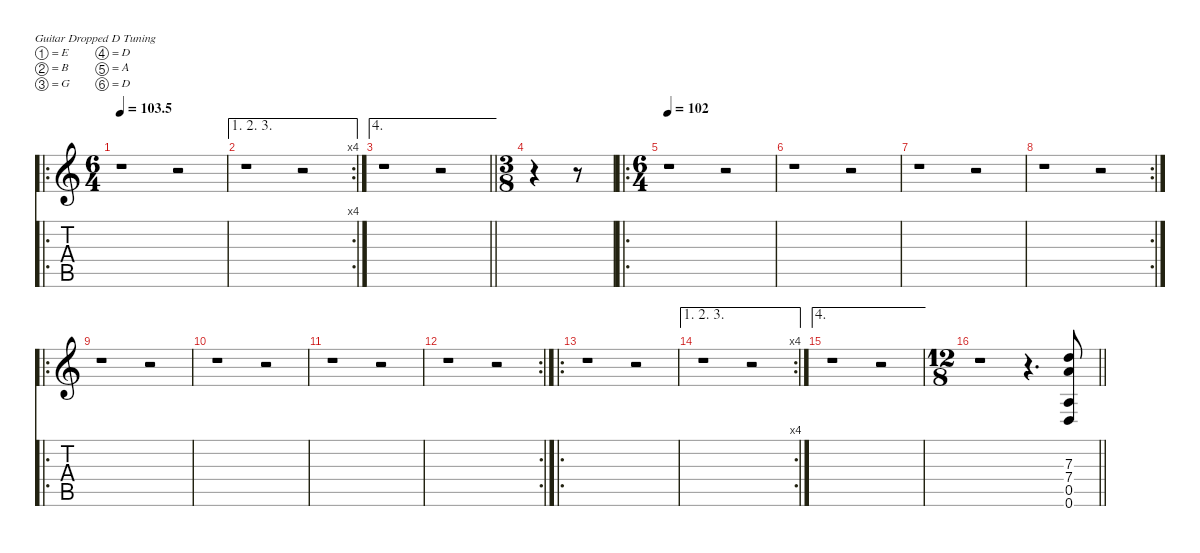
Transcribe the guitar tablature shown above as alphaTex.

\defaultSystemsLayout 4
\hideDynamics
\bracketExtendMode nobrackets
\singleTrackTrackNamePolicy hidden
\multiTrackTrackNamePolicy hidden
\firstSystemTrackNameMode fullname
\otherSystemsTrackNameOrientation horizontal
\track ("Acoustic 1" "el.guit.") {instrument electricguitarclean}
\staff {score tabs}
\tuning (E4 B3 G3 D3 A2 D2)
\ro
\ts (6 4)
\beaming (8 3 3 3 3)
\tempo
103.5
\accidentals auto
\clef g2
\ottava regular
\simile none
\ks aminor
r.1{dy f instrument electricguitarclean beam Down} r.2{beam Down} |
\ae (1 2 3)
\rc 4
r.1{beam Down} r.2{beam Down} |
\ae 4
\barLineRight lightlight
r.1{beam Down} r.2{beam Down} |
\ts (3 8)
\beaming (8 3 3 3 3)
r.4{beam Down} r.8{beam Down} |
\ro
\ts (6 4)
\beaming (8 3 3 3 3)
\tempo 102
r.1{beam Down} r.2{beam Down} |
r.1{beam Down} r.2{beam Down} |
r.1{beam Down} r.2{beam Down} |
\rc 2
r.1{beam Down} r.2{beam Down} |
\ro
r.1{beam Down} r.2{beam Down} |
r.1{beam Down} r.2{beam Down} |
r.1{beam Down} r.2{beam Down} |
\rc 2
r.1{beam Down} r.2{beam Down} |
\ro
r.1{beam Down} r.2{beam Down} |
\ae (1 2 3)
\rc 4
r.1{beam Down} r.2{beam Down} |
\ae 4
r.1{beam Down} r.2{beam Down} |
\ts (12 8)
\beaming (8 3 3 3 3)
\barLineRight lightlight
r.1{beam Down} r.4{d beam Down} (7.3 7.4 0.5 0.6).8{beam Up}
